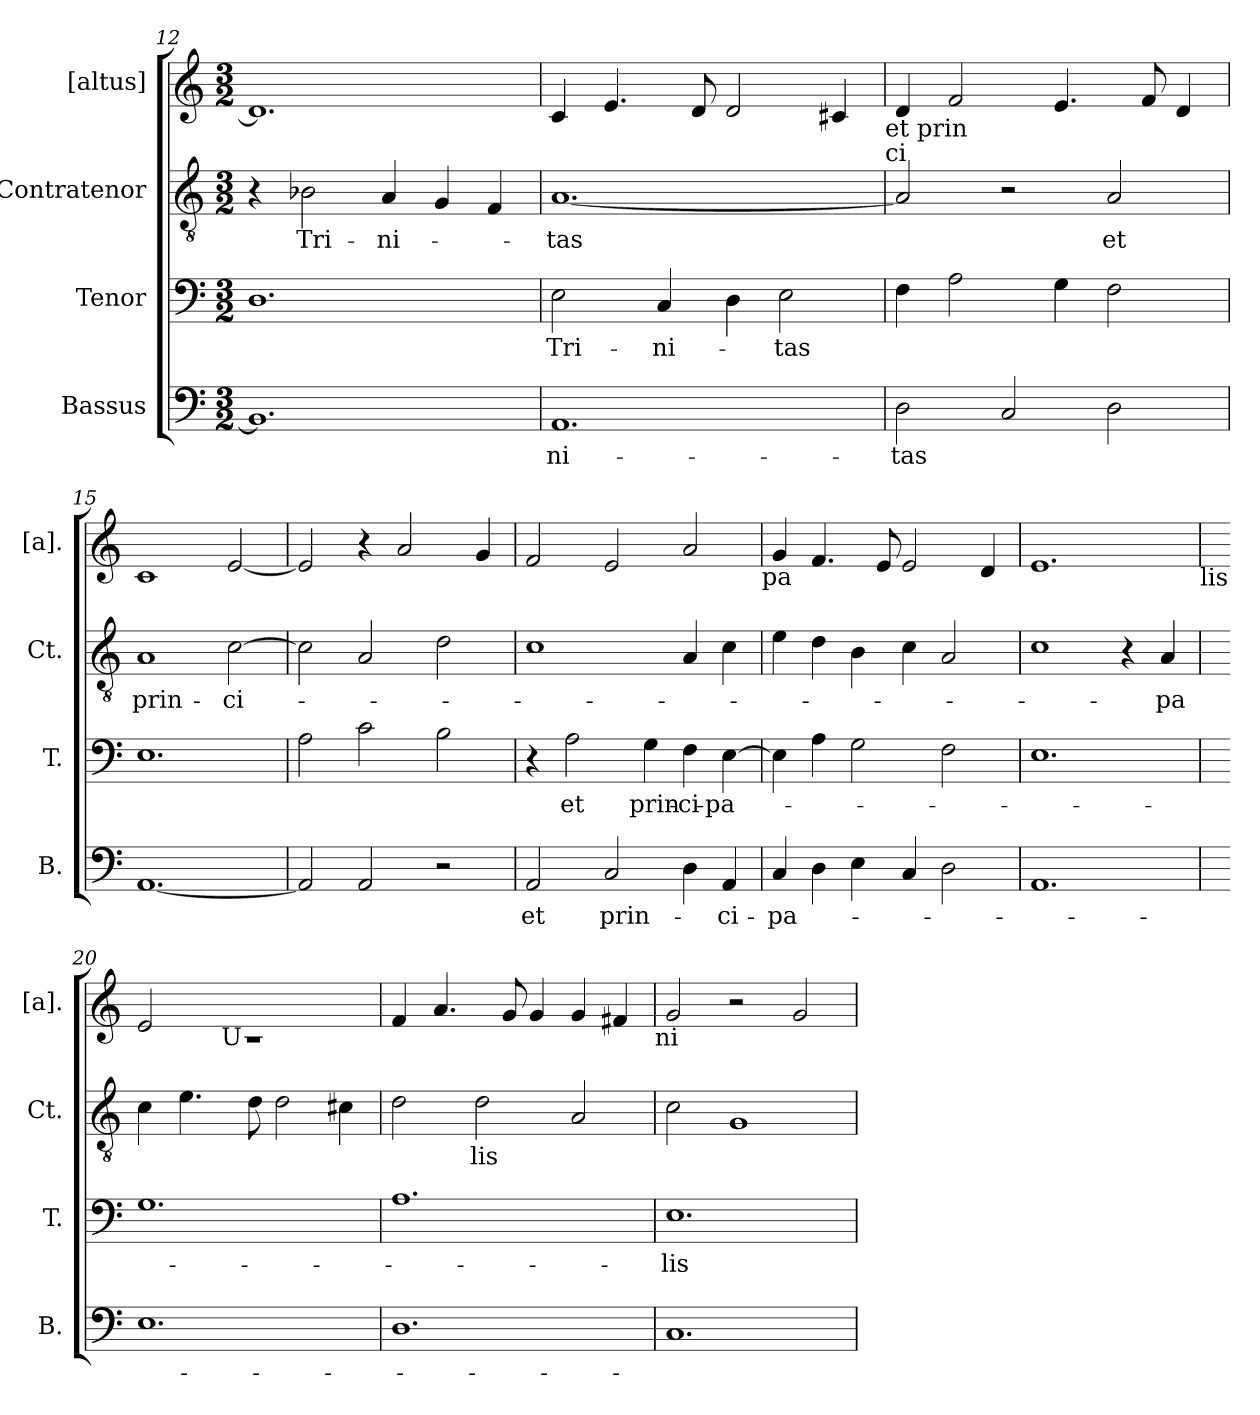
**kern	**text	**kern	**text	**kern	**text	**kern
*part4	*part4	*part3	*part3	*part2	*part2	*part1
*staff4	*staff4	*staff3	*staff3	*staff2	*staff2	*staff1
*I"Bassus	*	*I"Tenor	*	*I"Contratenor	*	*I"[altus]
*I'B.	*	*I'T.	*	*I'Ct.	*	*I'[a].
*clefF4	*	*clefF4	*	*clefGv2	*	*clefG2
*k[]	*	*k[]	*	*k[]	*	*k[]
*C:	*	*C:	*	*C:	*	*C:
*M3/2	*	*M3/2	*	*M3/2	*	*M3/2
=12	=12	=12	=12	=12	=12	=12
1.BB-]	.	1.D	.	4r	.	1.d]
!	!	!	!	!	!LO:LY:b	!
.	.	.	.	2B-X\	Tri-	.
!	!	!	!	!	!LO:LY:b	!
.	.	.	.	4A/	-ni-	.
.	.	.	.	4G/	.	.
.	.	.	.	4F/	.	.
!!LO:PB:g=z
=13	=13	=13	=13	=13	=13	=13
!	!LO:LY:b:rj	!	!LO:LY:b	!	!LO:LY:b	!
1.AA	-ni-	2E\	Tri-	[<1.A	-tas	4c/
.	.	.	.	.	.	4.e/
!	!	!	!LO:LY:b	!	!	!
.	.	4C/	-ni-	.	.	.
.	.	.	.	.	.	8d/
.	.	4D\	.	.	.	2d/
!	!	!	!LO:LY:b	!	!	!
.	.	2E\	-tas	.	.	.
.	.	.	.	.	.	4c#/
!	!	!	!	!	!	!LO:TX:b:t=et prin
!	!	!	!	!	!	!LO:TX:b:t=ci
=14	=14	=14	=14	=14	=14	=14
!	!LO:LY:b	!	!	!	!	!
2D\	-tas	4F\	.	2A/]	.	4d/
.	.	2A\	.	.	.	2f/
2C/	.	.	.	2r	.	.
.	.	4G\	.	.	.	4.e/
!	!	!	!	!	!LO:LY:b	!
2D\	.	2F\	.	2A/	et	.
.	.	.	.	.	.	8f/
.	.	.	.	.	.	4d/
=15	=15	=15	=15	=15	=15	=15
!	!	!	!	!	!LO:LY:b	!
[<1.AA	.	1.E	.	1A	prin-	1c
!	!	!	!	!	!LO:LY:b	!
.	.	.	.	[>2c\	-ci-	[<2e/
=16	=16	=16	=16	=16	=16	=16
2AA/]	.	2A\	.	2c\]	.	2e/]
2AA/	.	2c\	.	2A/	.	4r
.	.	.	.	.	.	2a/
2r	.	2B\	.	2d\	.	.
.	.	.	.	.	.	4g/
=17	=17	=17	=17	=17	=17	=17
!	!LO:LY:b	!	!	!	!	!
2AA/	et	4r	.	1c	.	2f/
!	!	!	!LO:LY:b	!	!	!
.	.	2A\	et	.	.	.
!	!LO:LY:b	!	!	!	!	!
2C/	prin-	.	.	.	.	2e/
!	!	!	!LO:LY:b	!	!	!
.	.	4G\	prin-	.	.	.
!	!	!	!LO:LY:b:rj	!	!	!
4D\	.	4F\	-ci-	4A/	.	2a/
!	!LO:LY:b	!	!LO:LY:b	!	!	!
4AA/	-ci-	[>4E\	-pa-	4c\	.	.
!	!	!	!	!	!	!LO:TX:b:t=pa
=18	=18	=18	=18	=18	=18	=18
!	!LO:LY:b	!	!	!	!	!
4C/	-pa-	4E\]	.	4e\	.	4g/
4D\	.	4A\	.	4d\	.	4.f/
4E\	.	2G\	.	4B\	.	.
.	.	.	.	.	.	8e/
4C/	.	.	.	4c\	.	2e/
2D\	.	2F\	.	2A/	.	.
.	.	.	.	.	.	4d/
=19	=19	=19	=19	=19	=19	=19
1.AA	.	1.E	.	1c	.	1.e
.	.	.	.	4r	.	.
!	!	!	!	!	!LO:LY:b	!
.	.	.	.	4A/	-pa	.
!	!	!	!	!	!	!LO:TX:b:t=lis
!!LO:LB:g=z
=20	=20	=20	=20	=20	=20	=20
*	*	*	*	*	*	*^
!	!	!	!	!	!	!	!LO:N:vis=1
*	*	*	*	*	*	*	*^
1.E	.	1.G	.	4c\	.	2ryy	1.rc	2e/
.	.	.	.	4.e\	.	.	.	.
!	!	!	!	!	!	!LO:TX:b:t=U	!	!
.	.	.	.	.	.	1ryy	.	1ryy
.	.	.	.	8d\	.	.	.	.
.	.	.	.	2d\	.	.	.	.
.	.	.	.	4c#\	.	.	.	.
*	*	*	*	*	*	*v	*v	*v
=21	=21	=21	=21	=21	=21	=21
1.D	.	1.A	.	2d\	.	4f/
.	.	.	.	.	.	4.a/
!	!	!	!	!	!LO:LY:b	!
.	.	.	.	2d\	lis	.
.	.	.	.	.	.	8g/
.	.	.	.	.	.	4g/
.	.	.	.	2A/	.	4g/
.	.	.	.	.	.	4f#/
!	!	!	!	!	!	!LO:TX:b:t=ni
=22	=22	=22	=22	=22	=22	=22
!	!	!	!LO:LY:b	!	!	!
1.C	.	1.E	-lis	2c\	.	2g/
.	.	.	.	1G	.	2r
.	.	.	.	.	.	2g/
=	=	=	=	=	=	=
*-	*-	*-	*-	*-	*-	*-
